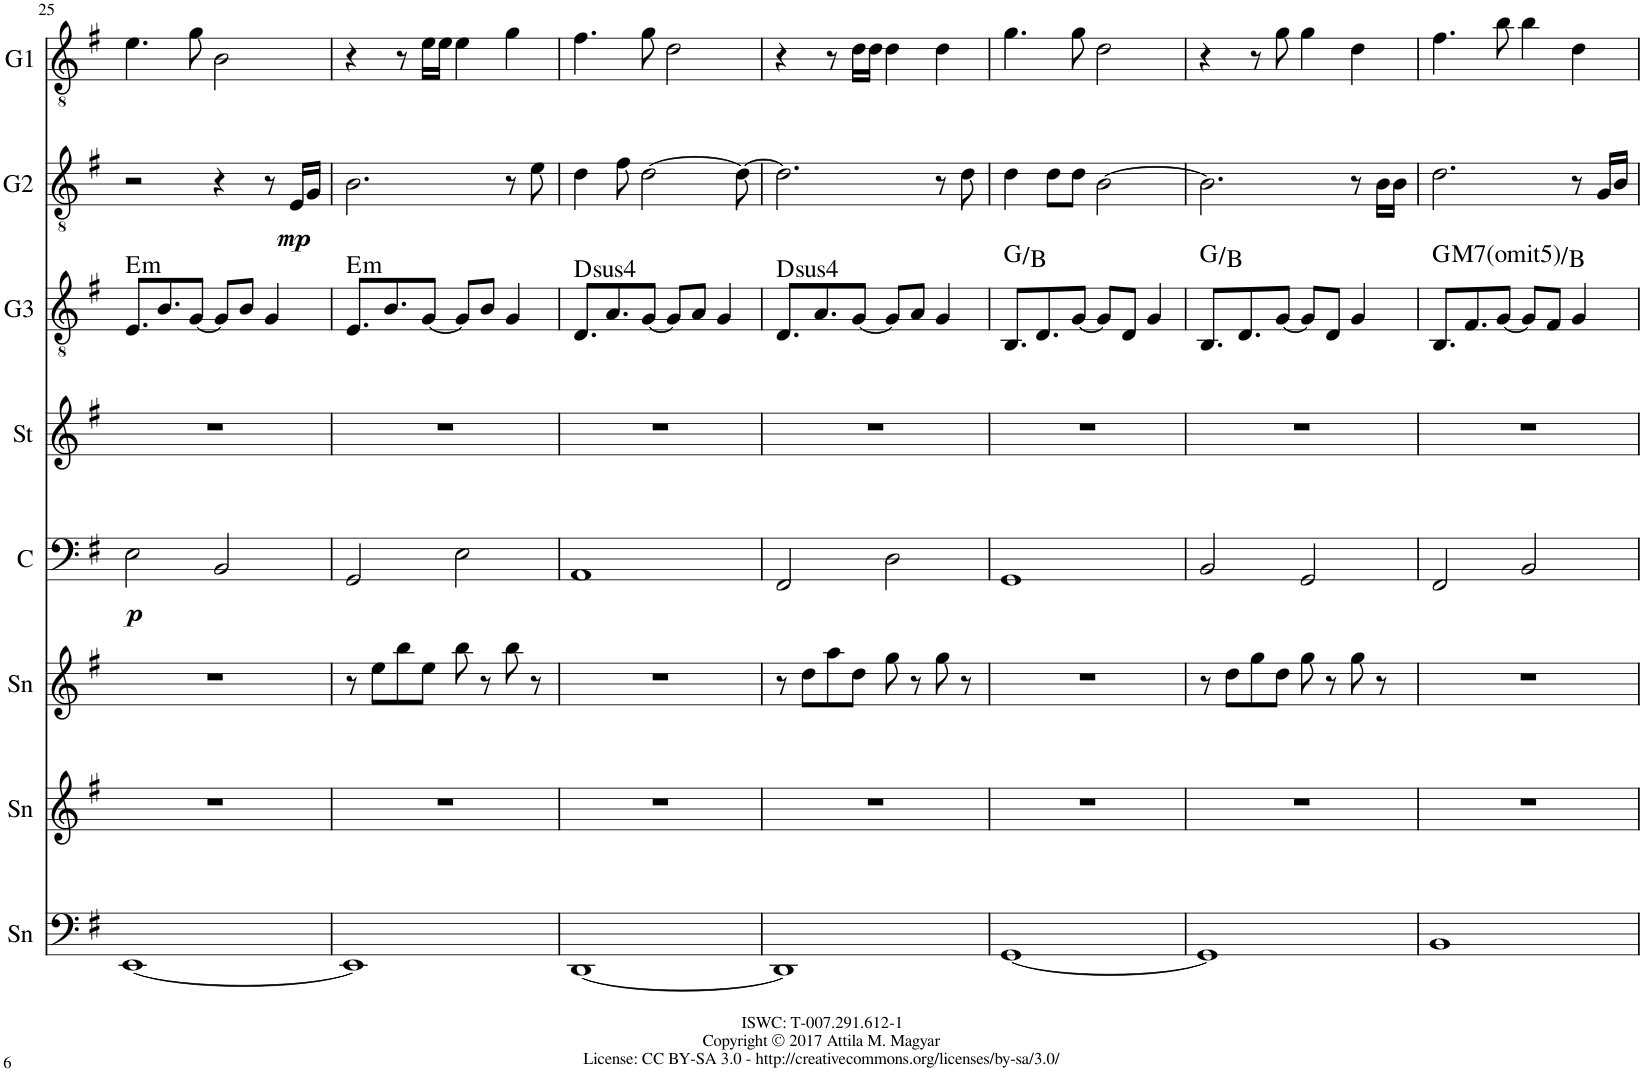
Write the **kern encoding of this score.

**kern	**kern	**kern	**kern	**dynam	**kern	**kern	**harte	**kern	**dynam	**kern
*part8	*part7	*part6	*part5	*part5	*part4	*part3	*part3	*part2	*part2	*part1
*staff8	*staff7	*staff6	*staff5	*staff5	*staff4	*staff3	*	*staff2	*staff2	*staff1
*I"Synthesizer	*I"Synthesizer	*I"Synthesizer	*I"Cello	*	*I"Strings	*I"Guitar 3	*	*I"Guitar 2	*	*I"Guitar 1
*I'Sn	*I'Sn	*I'Sn	*I'C	*	*I'St	*I'G3	*	*I'G2	*	*I'G1
!!LO:PB:g=z
*clefF4	*clefG2	*clefG2	*clefF4	*	*clefG2	*clefGv2	*	*clefGv2	*	*clefGv2
*k[f#]	*k[f#]	*k[f#]	*k[f#]	*	*k[f#]	*k[f#]	*	*k[f#]	*	*k[f#]
=25	=25	=25	=25	=25	=25	=25	=25	=25	=25	=25
!	!	!	!	!LO:DY:b	!	!	!LO:H:kt=m	!	!	!
[1EE	1r	1r	2E\	p	1r	8.E/L	E:min	2r	.	4.e\
.	.	.	.	.	.	8.B/	.	.	.	.
.	.	.	.	.	.	[8G/J	.	.	.	8g\
.	.	.	2BB/	.	.	8G/L]	.	4r	.	2B\
.	.	.	.	.	.	8B/J	.	.	.	.
.	.	.	.	.	.	4G/	.	8r	.	.
!	!	!	!	!	!	!	!	!	!LO:DY:b	!
.	.	.	.	.	.	.	.	16E/LL	mp	.
.	.	.	.	.	.	.	.	16G/JJ	.	.
=26	=26	=26	=26	=26	=26	=26	=26	=26	=26	=26
!	!	!	!	!	!	!	!LO:H:kt=m	!	!	!
1EE]	1r	8r	2GG/	.	1r	8.E/L	E:min	2.B\	.	4r
.	.	8ee\L	.	.	.	.	.	.	.	.
.	.	.	.	.	.	8.B/	.	.	.	.
.	.	8bb\	.	.	.	.	.	.	.	8r
.	.	8ee\J	.	.	.	[8G/J	.	.	.	16e\LL
.	.	.	.	.	.	.	.	.	.	16e\JJ
.	.	8bb\	2E\	.	.	8G/L]	.	.	.	4e\
.	.	8r	.	.	.	8B/J	.	.	.	.
.	.	8bb\	.	.	.	4G/	.	8r	.	4g\
.	.	8r	.	.	.	.	.	8e\	.	.
=27	=27	=27	=27	=27	=27	=27	=27	=27	=27	=27
!	!	!	!	!	!	!	!LO:H:kt=4	!	!	!
[1DD	1r	1r	1AA	.	1r	8.D/L	D:sus4	4d\	.	4.f#\
.	.	.	.	.	.	8.A/	.	.	.	.
.	.	.	.	.	.	.	.	8f#\	.	.
.	.	.	.	.	.	[8G/J	.	[2d\	.	8g\
.	.	.	.	.	.	8G/L]	.	.	.	2d\
.	.	.	.	.	.	8A/J	.	.	.	.
.	.	.	.	.	.	4G/	.	.	.	.
.	.	.	.	.	.	.	.	8d\_	.	.
=28	=28	=28	=28	=28	=28	=28	=28	=28	=28	=28
!	!	!	!	!	!	!	!LO:H:kt=4	!	!	!
1DD]	1r	8r	2FF#/	.	1r	8.D/L	D:sus4	2.d\]	.	4r
.	.	8dd\L	.	.	.	.	.	.	.	.
.	.	.	.	.	.	8.A/	.	.	.	.
.	.	8aa\	.	.	.	.	.	.	.	8r
.	.	8dd\J	.	.	.	[8G/J	.	.	.	16d\LL
.	.	.	.	.	.	.	.	.	.	16d\JJ
.	.	8gg\	2D\	.	.	8G/L]	.	.	.	4d\
.	.	8r	.	.	.	8A/J	.	.	.	.
.	.	8gg\	.	.	.	4G/	.	8r	.	4d\
.	.	8r	.	.	.	.	.	8d\	.	.
=29	=29	=29	=29	=29	=29	=29	=29	=29	=29	=29
[1GG	1r	1r	1GG	.	1r	8.BB/L	G:maj/3	4d\	.	4.g\
.	.	.	.	.	.	8.D/	.	.	.	.
.	.	.	.	.	.	.	.	8d\L	.	.
.	.	.	.	.	.	[8G/J	.	8d\J	.	8g\
.	.	.	.	.	.	8G/L]	.	[2B\	.	2d\
.	.	.	.	.	.	8D/J	.	.	.	.
.	.	.	.	.	.	4G/	.	.	.	.
=30	=30	=30	=30	=30	=30	=30	=30	=30	=30	=30
1GG]	1r	8r	2BB/	.	1r	8.BB/L	G:maj/3	2.B\]	.	4r
.	.	8dd\L	.	.	.	.	.	.	.	.
.	.	.	.	.	.	8.D/	.	.	.	.
.	.	8gg\	.	.	.	.	.	.	.	8r
.	.	8dd\J	.	.	.	[8G/J	.	.	.	8g\
.	.	8gg\	2GG/	.	.	8G/L]	.	.	.	4g\
.	.	8r	.	.	.	8D/J	.	.	.	.
.	.	8gg\	.	.	.	4G/	.	8r	.	4d\
.	.	8r	.	.	.	.	.	16B\LL	.	.
.	.	.	.	.	.	.	.	16B\JJ	.	.
=31	=31	=31	=31	=31	=31	=31	=31	=31	=31	=31
!	!	!	!	!	!	!	!LO:H:kt=M7	!	!	!
1BB	1r	1r	2FF#/	.	1r	8.BB/L	G:maj7(*5)/3	2.d\	.	4.f#\
.	.	.	.	.	.	8.F#/	.	.	.	.
.	.	.	.	.	.	[8G/J	.	.	.	8b\
.	.	.	2BB/	.	.	8G/L]	.	.	.	4b\
.	.	.	.	.	.	8F#/J	.	.	.	.
.	.	.	.	.	.	4G/	.	8r	.	4d\
.	.	.	.	.	.	.	.	16G/LL	.	.
.	.	.	.	.	.	.	.	16B/JJ	.	.
=	=	=	=	=	=	=	=	=	=	=
*-	*-	*-	*-	*-	*-	*-	*-	*-	*-	*-
